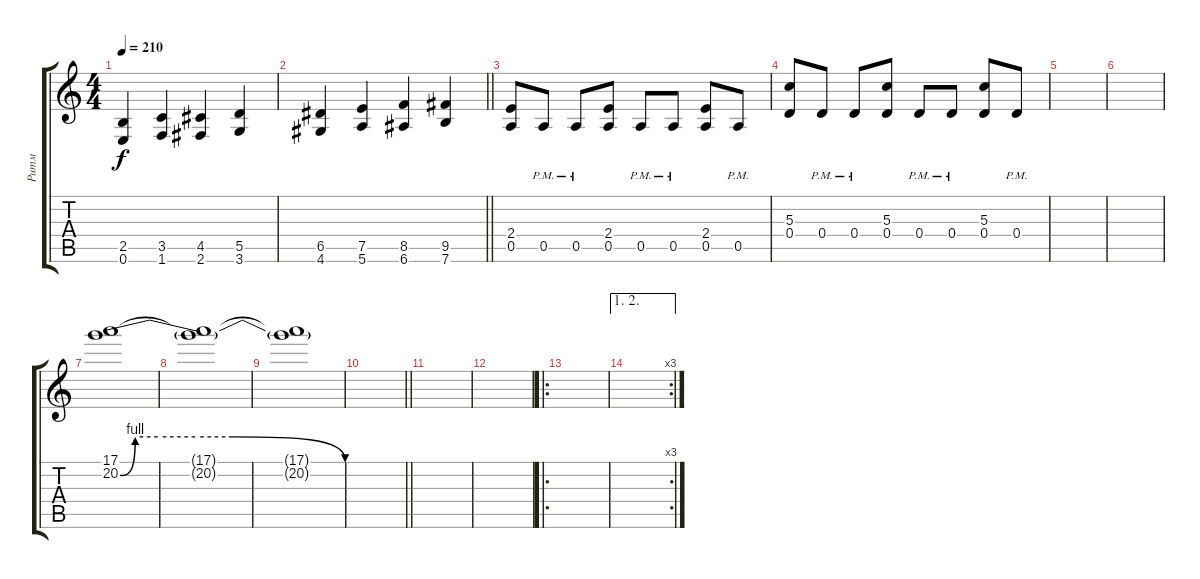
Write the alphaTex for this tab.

\track ("Ритм" "Ритм") {instrument distortionguitar}
\staff {score tabs}
\tuning (E4 B3 G3 D3 A2 E2) {hide}
\ts (4 4)
\tempo 210
\clef g2
\ks c
(2.5 0.6).4{dy f} (3.5 1.6).4 (4.5 2.6).4 (5.5 3.6).4 |
\barLineRight lightlight
(6.5 4.6).4 (7.5 5.6).4 (8.5 6.6).4 (9.5 7.6).4 |
(2.4 0.5).8 0.5{pm}.8 0.5{pm}.8 (2.4 0.5).8 0.5{pm}.8 0.5{pm}.8 (2.4 0.5).8 0.5{pm}.8 |
(5.3 0.4).8 0.4{pm}.8 0.4{pm}.8 (5.3 0.4).8 0.4{pm}.8 0.4{pm}.8 (5.3 0.4).8 0.4{pm}.8 |
|
|
(17.1 20.2{be (custom 0 0 4 4 10 4 20 4 30 4 60 0)}).1 |
(17.1{t} 20.2{t}).1 |
(17.1{t} 20.2{t}).1 |
\barLineRight lightlight
|
|
|
\ro
|
\ae (1 2)
\rc 3
